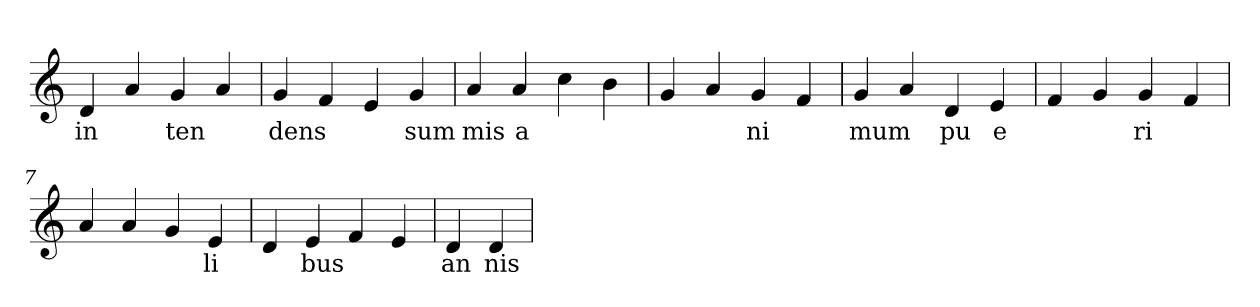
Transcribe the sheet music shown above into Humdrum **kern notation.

**kern	**text
*part1	*part1
*staff1	*staff1
*clefG2	*
=1	=1
4d	in
4a	.
4g	ten
4a	.
=2	=2
4g	dens
4f	.
4e	.
4g	sum
=3	=3
4a	mis
4a	a
4cc	.
4b	.
=4	=4
4g	.
4a	.
4g	ni
4f	.
=5	=5
4g	mum
4a	.
4d	pu
4e	e
=6	=6
4f	.
4g	.
4g	ri
4f	.
=7	=7
4a	.
4a	.
4g	.
4e	li
=8	=8
4d	.
4e	bus
4f	.
4e	.
=9	=9
4d	an
4d	nis
=	=
*-	*-
